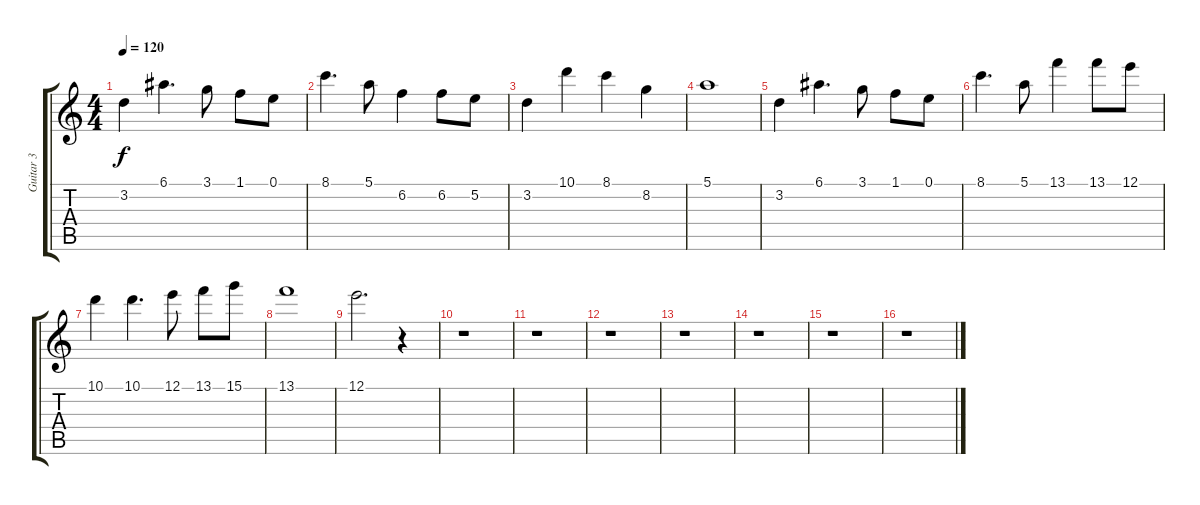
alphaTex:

\track ("Guitar 3" "Guitar 3") {instrument acousticguitarnylon}
\staff {score tabs}
\tuning (E4 B3 G3 D3 A2 E2) {hide}
\ts (4 4)
\tempo 120
\clef g2
\ks c
3.2.4{dy f} 6.1.4{d} 3.1.8 1.1.8 0.1.8 |
8.1.4{d} 5.1.8 6.2.4 6.2.8 5.2.8 |
3.2.4 10.1.4 8.1.4 8.2.4 |
5.1.1 |
3.2.4 6.1.4{d} 3.1.8 1.1.8 0.1.8 |
8.1.4{d} 5.1.8 13.1.4 13.1.8 12.1.8 |
10.1.4 10.1.4{d} 12.1.8 13.1.8 15.1.8 |
13.1.1 |
12.1.2{d} r.4 |
r.1 |
r.1 |
r.1 |
r.1 |
r.1 |
r.1 |
r.1
